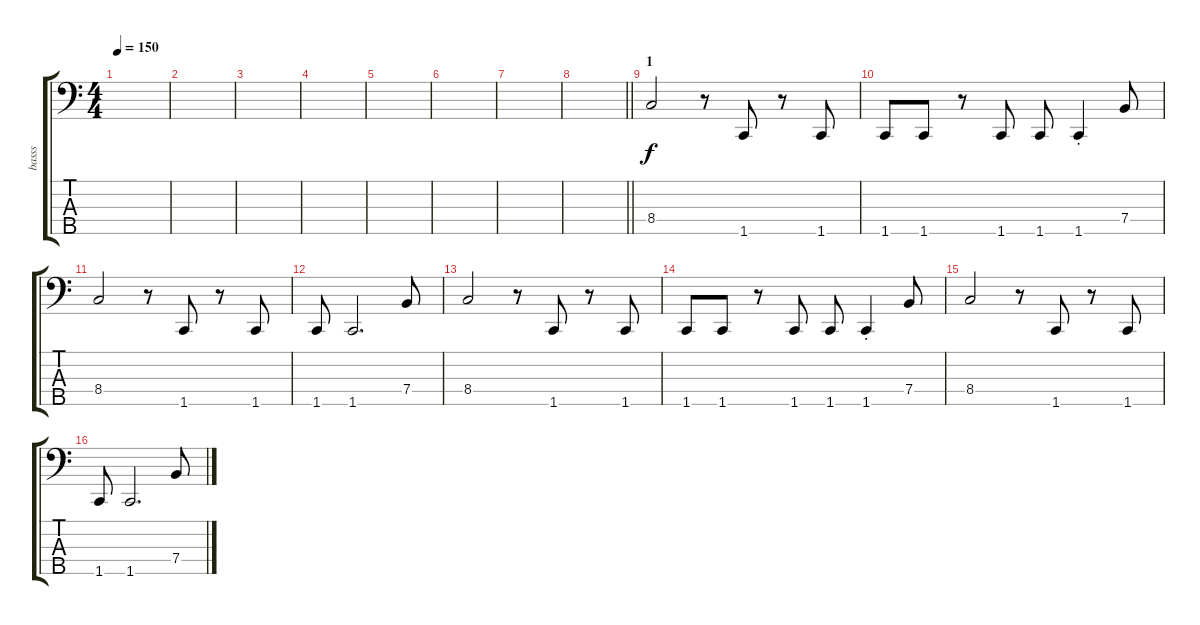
\track ("basss" "basss") {instrument electricbassfinger}
\staff {score tabs}
\tuning (G2 D2 A1 E1 B0) {hide}
\ts (4 4)
\tempo 150
\clef f4
\ks c
|
|
|
|
|
|
|
\barLineRight lightlight
|
\section ("" "1")
8.4.2 r.8 1.5.8 r.8 1.5.8 |
1.5.8 1.5.8 r.8 1.5.8 1.5.8 1.5{st}.4 7.4.8 |
8.4.2 r.8 1.5.8 r.8 1.5.8 |
1.5.8 1.5.2{d} 7.4.8 |
8.4.2 r.8 1.5.8 r.8 1.5.8 |
1.5.8 1.5.8 r.8 1.5.8 1.5.8 1.5{st}.4 7.4.8 |
8.4.2 r.8 1.5.8 r.8 1.5.8 |
1.5.8 1.5.2{d} 7.4.8
